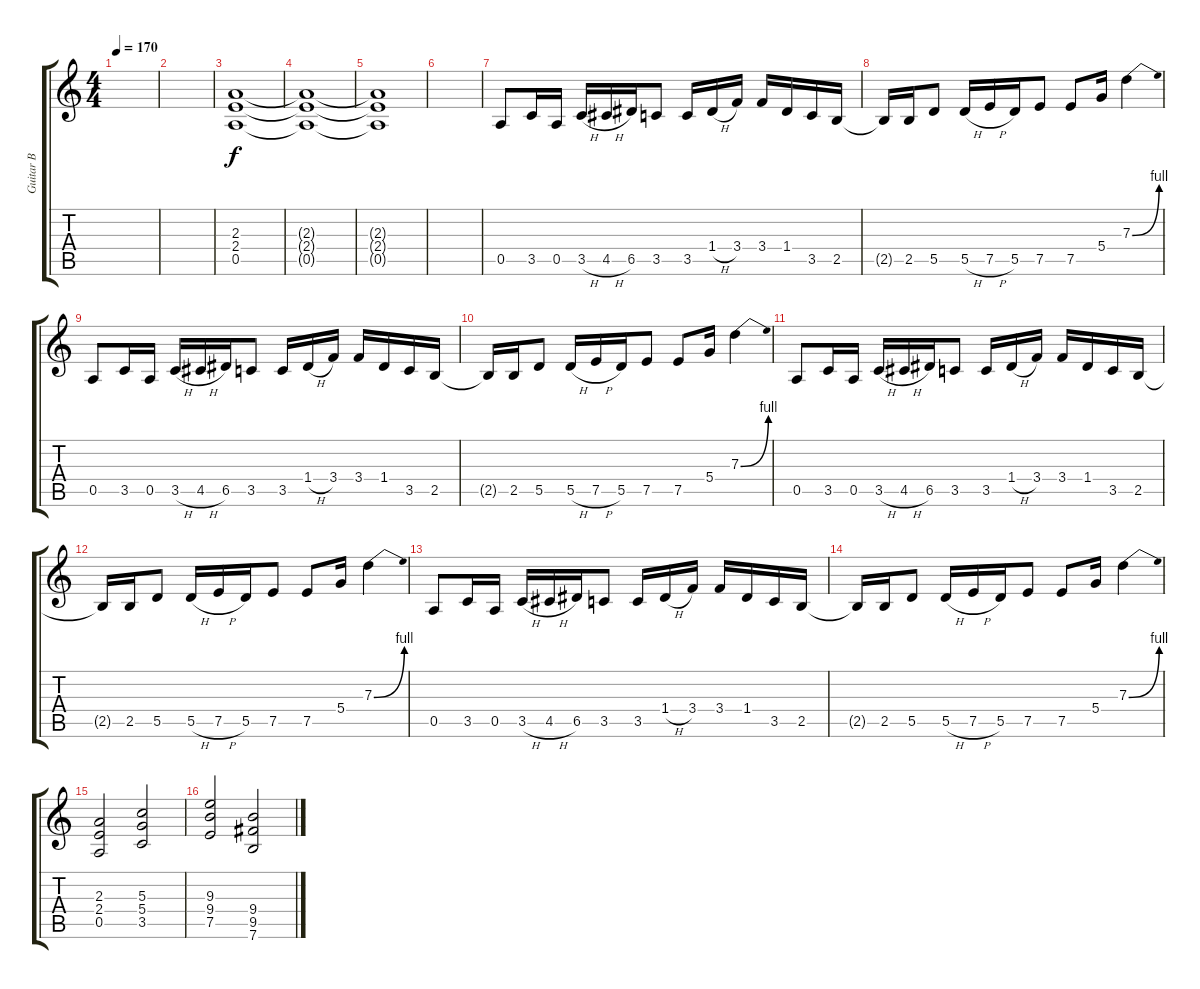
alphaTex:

\track ("Guitar B" "Guitar B") {instrument distortionguitar}
\staff {score tabs}
\tuning (E4 B3 G3 D3 A2 E2) {hide}
\ts (4 4)
\tempo 170
\clef g2
\ks c
|
|
(2.3 2.4 0.5).1 |
(2.3{t} 2.4{t} 0.5{t}).1 |
(2.3{t} 2.4{t} 0.5{t}).1 |
|
0.5.8 3.5.16 0.5.16 3.5{h}.16 4.5{h}.16 6.5.16 3.5.8 3.5.16 1.4{h}.16 3.4.16 3.4.16 1.4.16 3.5.16 2.5.16 |
2.5{t}.16 2.5.16 5.5.8 5.5{h}.16 7.5{h}.16 5.5.16 7.5.8 7.5.8 5.4.16 7.3{be (bend 0 0 60 4)}.4 |
0.5.8 3.5.16 0.5.16 3.5{h}.16 4.5{h}.16 6.5.16 3.5.8 3.5.16 1.4{h}.16 3.4.16 3.4.16 1.4.16 3.5.16 2.5.16 |
2.5{t}.16 2.5.16 5.5.8 5.5{h}.16 7.5{h}.16 5.5.16 7.5.8 7.5.8 5.4.16 7.3{be (bend 0 0 60 4)}.4 |
0.5.8 3.5.16 0.5.16 3.5{h}.16 4.5{h}.16 6.5.16 3.5.8 3.5.16 1.4{h}.16 3.4.16 3.4.16 1.4.16 3.5.16 2.5.16 |
2.5{t}.16 2.5.16 5.5.8 5.5{h}.16 7.5{h}.16 5.5.16 7.5.8 7.5.8 5.4.16 7.3{be (bend 0 0 60 4)}.4 |
0.5.8 3.5.16 0.5.16 3.5{h}.16 4.5{h}.16 6.5.16 3.5.8 3.5.16 1.4{h}.16 3.4.16 3.4.16 1.4.16 3.5.16 2.5.16 |
2.5{t}.16 2.5.16 5.5.8 5.5{h}.16 7.5{h}.16 5.5.16 7.5.8 7.5.8 5.4.16 7.3{be (bend 0 0 60 4)}.4 |
(2.3 2.4 0.5).2 (5.3 5.4 3.5).2 |
(9.3 9.4 7.5).2 (9.4 9.5 7.6).2
